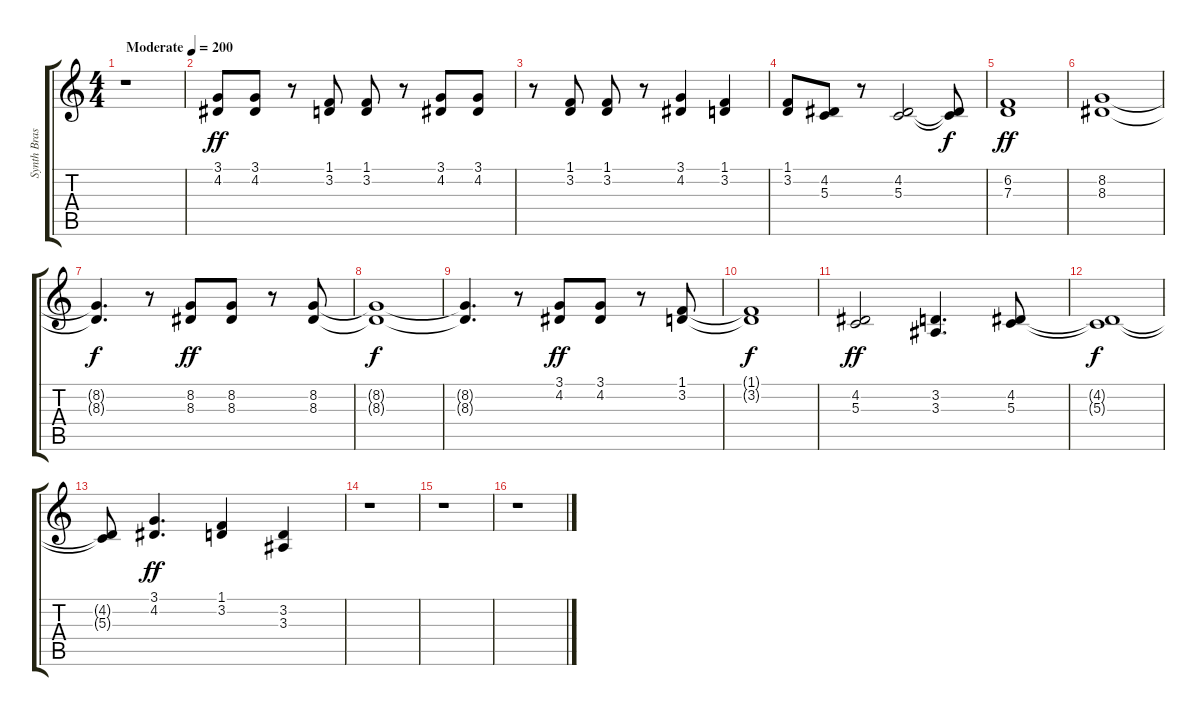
\track ("Synth Brass" "Synth Bras") {instrument synthbrass1}
\staff {score tabs}
\tuning (E4 B3 G3 D3 A2 E2) {hide}
\ts (4 4)
\tempo (200 "Moderate")
\clef g2
\ks c
r.1{dy ff instrument synthbrass1} |
(3.1 4.2).8 (3.1 4.2).8 r.8 (1.1 3.2).8 (1.1 3.2).8 r.8 (3.1 4.2).8 (3.1 4.2).8 |
r.8 (1.1 3.2).8 (1.1 3.2).8 r.8 (3.1 4.2).4 (1.1 3.2).4 |
(1.1 3.2).8 (4.2 5.3).8 r.8 (4.2 5.3).2 (4.2{t} 5.3{t}).8{dy f} |
(6.2 7.3).1{dy ff} |
(8.2 8.3).1 |
(8.2{t} 8.3{t}).4{d dy f} r.8 (8.2 8.3).8{dy ff} (8.2 8.3).8 r.8 (8.2 8.3).8 |
(8.2{t} 8.3{t}).1{dy f} |
(8.2{t} 8.3{t}).4{d} r.8 (3.1 4.2).8{dy ff} (3.1 4.2).8 r.8 (1.1 3.2).8 |
(1.1{t} 3.2{t}).1{dy f} |
(4.2 5.3).2{dy ff} (3.2 3.3).4{d} (4.2 5.3).8 |
(4.2{t} 5.3{t}).1{dy f} |
(4.2{t} 5.3{t}).8 (3.1 4.2).4{d dy ff} (1.1 3.2).4 (3.2 3.3).4 |
r.1 |
r.1 |
r.1
